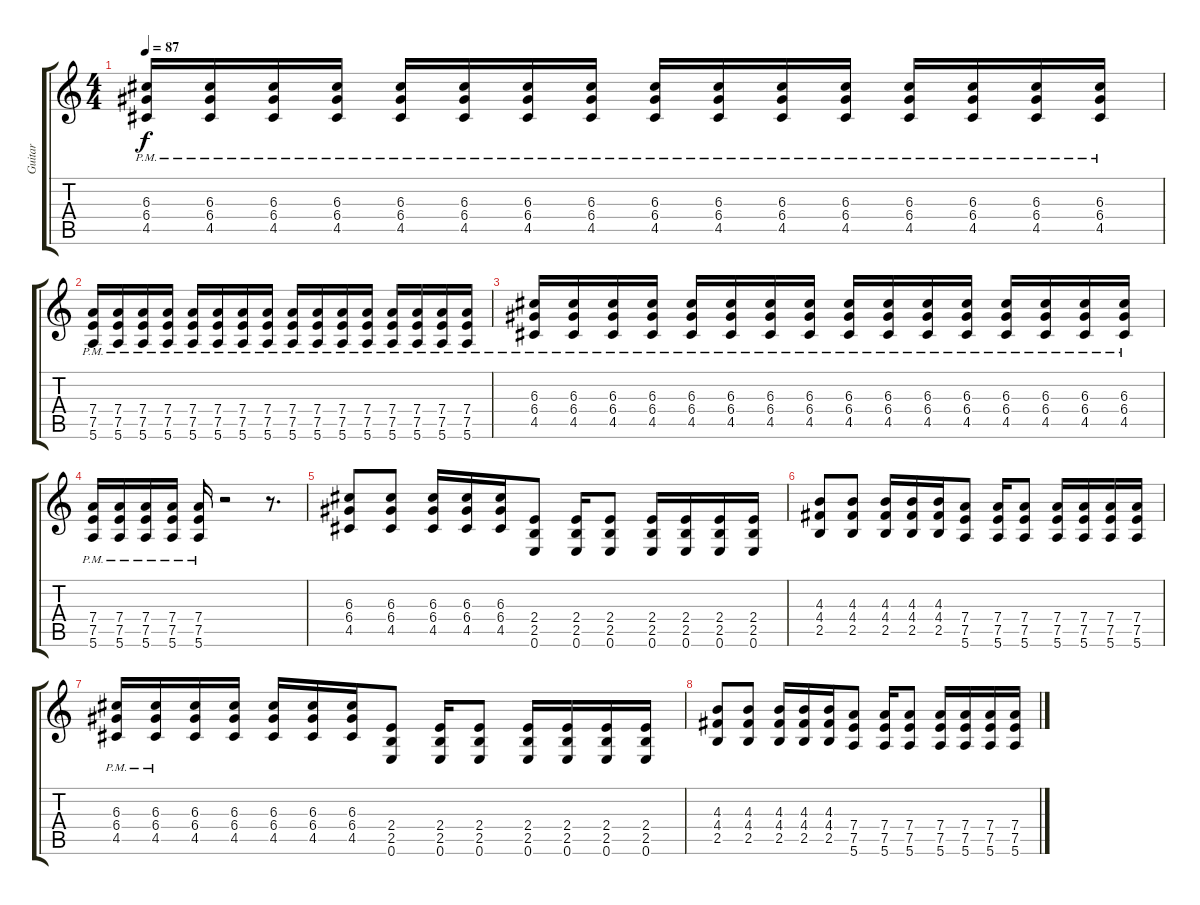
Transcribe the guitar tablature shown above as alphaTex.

\track ("Guitar" "Guitar") {instrument distortionguitar}
\staff {score tabs}
\tuning (C4 B3 G3 D3 A2 E2) {hide}
\ts (4 4)
\tempo 87
\clef g2
\ks c
(6.3{pm} 6.4{pm} 4.5{pm}).16{dy f instrument distortionguitar} (6.3{pm} 6.4{pm} 4.5{pm}).16 (6.3{pm} 6.4{pm} 4.5{pm}).16 (6.3{pm} 6.4{pm} 4.5{pm}).16 (6.3{pm} 6.4{pm} 4.5{pm}).16 (6.3{pm} 6.4{pm} 4.5{pm}).16 (6.3{pm} 6.4{pm} 4.5{pm}).16 (6.3{pm} 6.4{pm} 4.5{pm}).16 (6.3{pm} 6.4{pm} 4.5{pm}).16 (6.3{pm} 6.4{pm} 4.5{pm}).16 (6.3{pm} 6.4{pm} 4.5{pm}).16 (6.3{pm} 6.4{pm} 4.5{pm}).16 (6.3{pm} 6.4{pm} 4.5{pm}).16 (6.3{pm} 6.4{pm} 4.5{pm}).16 (6.3{pm} 6.4{pm} 4.5{pm}).16 (6.3{pm} 6.4{pm} 4.5{pm}).16 |
(7.4{pm} 7.5{pm} 5.6{pm}).16 (7.4{pm} 7.5{pm} 5.6{pm}).16 (7.4{pm} 7.5{pm} 5.6{pm}).16 (7.4{pm} 7.5{pm} 5.6{pm}).16 (7.4{pm} 7.5{pm} 5.6{pm}).16 (7.4{pm} 7.5{pm} 5.6{pm}).16 (7.4{pm} 7.5{pm} 5.6{pm}).16 (7.4{pm} 7.5{pm} 5.6{pm}).16 (7.4{pm} 7.5{pm} 5.6{pm}).16 (7.4{pm} 7.5{pm} 5.6{pm}).16 (7.4{pm} 7.5{pm} 5.6{pm}).16 (7.4{pm} 7.5{pm} 5.6{pm}).16 (7.4{pm} 7.5{pm} 5.6{pm}).16 (7.4{pm} 7.5{pm} 5.6{pm}).16 (7.4{pm} 7.5{pm} 5.6{pm}).16 (7.4{pm} 7.5{pm} 5.6{pm}).16 |
(6.3{pm} 6.4{pm} 4.5{pm}).16 (6.3{pm} 6.4{pm} 4.5{pm}).16 (6.3{pm} 6.4{pm} 4.5{pm}).16 (6.3{pm} 6.4{pm} 4.5{pm}).16 (6.3{pm} 6.4{pm} 4.5{pm}).16 (6.3{pm} 6.4{pm} 4.5{pm}).16 (6.3{pm} 6.4{pm} 4.5{pm}).16 (6.3{pm} 6.4{pm} 4.5{pm}).16 (6.3{pm} 6.4{pm} 4.5{pm}).16 (6.3{pm} 6.4{pm} 4.5{pm}).16 (6.3{pm} 6.4{pm} 4.5{pm}).16 (6.3{pm} 6.4{pm} 4.5{pm}).16 (6.3{pm} 6.4{pm} 4.5{pm}).16 (6.3{pm} 6.4{pm} 4.5{pm}).16 (6.3{pm} 6.4{pm} 4.5{pm}).16 (6.3{pm} 6.4{pm} 4.5{pm}).16 |
(7.4{pm} 7.5{pm} 5.6{pm}).16 (7.4{pm} 7.5{pm} 5.6{pm}).16 (7.4{pm} 7.5{pm} 5.6{pm}).16 (7.4{pm} 7.5{pm} 5.6{pm}).16 (7.4{pm} 7.5{pm} 5.6{pm}).16 r.2 r.8{d} |
(6.3 6.4 4.5).8 (6.3 6.4 4.5).8 (6.3 6.4 4.5).16 (6.3 6.4 4.5).16 (6.3 6.4 4.5).16 (2.4 2.5 0.6).8 (2.4 2.5 0.6).16 (2.4 2.5 0.6).8 (2.4 2.5 0.6).16 (2.4 2.5 0.6).16 (2.4 2.5 0.6).16 (2.4 2.5 0.6).16 |
(4.3 4.4 2.5).8 (4.3 4.4 2.5).8 (4.3 4.4 2.5).16 (4.3 4.4 2.5).16 (4.3 4.4 2.5).16 (7.4 7.5 5.6).8 (7.4 7.5 5.6).16 (7.4 7.5 5.6).8 (7.4 7.5 5.6).16 (7.4 7.5 5.6).16 (7.4 7.5 5.6).16 (7.4 7.5 5.6).16 |
(6.3{pm} 6.4{pm} 4.5{pm}).16 (6.3{pm} 6.4{pm} 4.5{pm}).16 (6.3 6.4 4.5).16 (6.3 6.4 4.5).16 (6.3 6.4 4.5).16 (6.3 6.4 4.5).16 (6.3 6.4 4.5).16 (2.4 2.5 0.6).8 (2.4 2.5 0.6).16 (2.4 2.5 0.6).8 (2.4 2.5 0.6).16 (2.4 2.5 0.6).16 (2.4 2.5 0.6).16 (2.4 2.5 0.6).16 |
(4.3 4.4 2.5).8 (4.3 4.4 2.5).8 (4.3 4.4 2.5).16 (4.3 4.4 2.5).16 (4.3 4.4 2.5).16 (7.4 7.5 5.6).8 (7.4 7.5 5.6).16 (7.4 7.5 5.6).8 (7.4 7.5 5.6).16 (7.4 7.5 5.6).16 (7.4 7.5 5.6).16 (7.4 7.5 5.6).16
